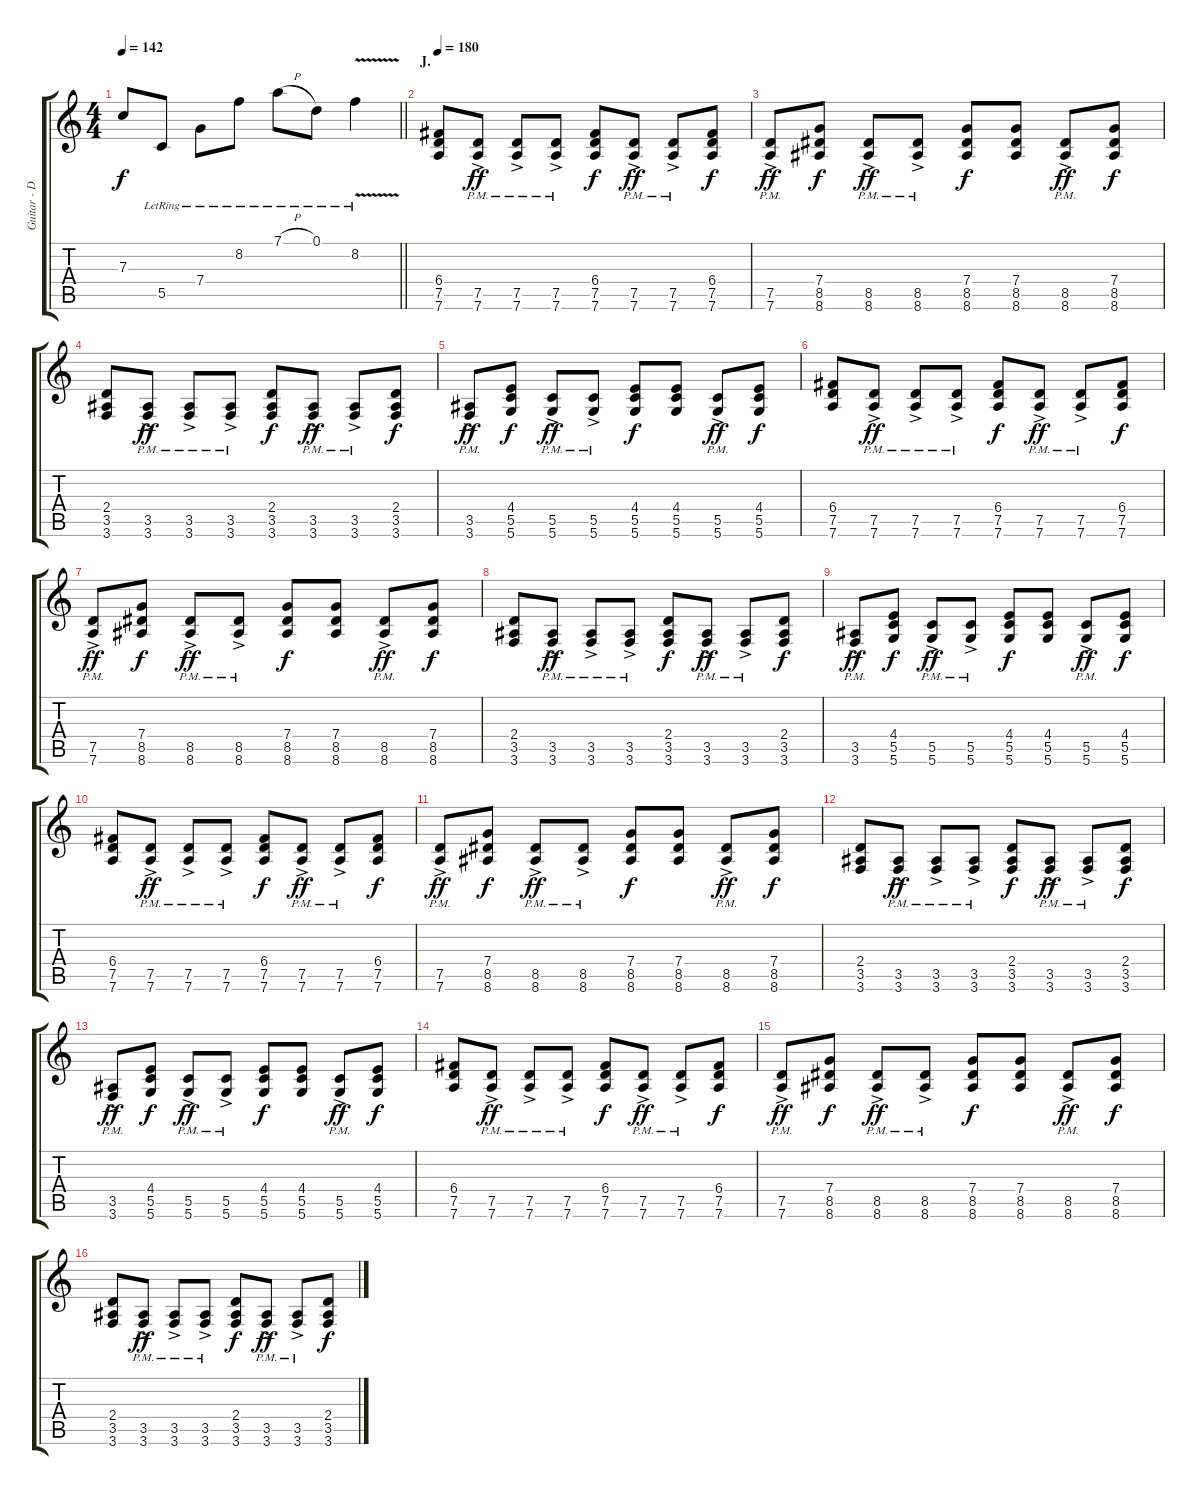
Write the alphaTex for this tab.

\track ("Guitar - Derek Miller" "Guitar - D") {instrument distortionguitar}
\staff {score tabs}
\tuning (D4 A3 F3 C3 G2 D2) {hide}
\ts (4 4)
\tempo 142
\clef g2
\barLineRight lightlight
\ks c
7.3{t}.8{dy f} 5.5{lr}.8 7.4{lr}.8 8.2{lr}.8 7.1{h lr}.8 0.1{lr}.8 8.2{v lr}.4 |
\section ("" "J.")
\tempo 180
(6.4 7.5 7.6).8{volume 13 balance 15 instrument distortionguitar} (7.5{ac pm} 7.6{ac pm}).8{dy ff} (7.5{ac pm} 7.6{ac pm}).8 (7.5{ac pm} 7.6{ac pm}).8 (6.4 7.5 7.6).8{dy f} (7.5{ac pm} 7.6{ac pm}).8{dy ff} (7.5{ac pm} 7.6{ac pm}).8 (6.4 7.5 7.6).8{dy f} |
(7.5{ac pm} 7.6{ac pm}).8{dy ff} (7.4 8.5 8.6).8{dy f} (8.5{ac pm} 8.6{ac pm}).8{dy ff} (8.5{ac pm} 8.6{ac pm}).8 (7.4 8.5 8.6).8{dy f} (7.4 8.5 8.6).8 (8.5{ac pm} 8.6{ac pm}).8{dy ff} (7.4 8.5 8.6).8{dy f} |
(2.4 3.5 3.6).8 (3.5{ac pm} 3.6{ac pm}).8{dy ff} (3.5{ac pm} 3.6{ac pm}).8 (3.5{ac pm} 3.6{ac pm}).8 (2.4 3.5 3.6).8{dy f} (3.5{ac pm} 3.6{ac pm}).8{dy ff} (3.5{ac pm} 3.6{ac pm}).8 (2.4 3.5 3.6).8{dy f} |
(3.5{ac pm} 3.6{ac pm}).8{dy ff} (4.4 5.5 5.6).8{dy f} (5.5{ac pm} 5.6{ac pm}).8{dy ff} (5.5{ac pm} 5.6{ac pm}).8 (4.4 5.5 5.6).8{dy f} (4.4 5.5 5.6).8 (5.5{ac pm} 5.6{ac pm}).8{dy ff} (4.4 5.5 5.6).8{dy f} |
(6.4 7.5 7.6).8 (7.5{ac pm} 7.6{ac pm}).8{dy ff} (7.5{ac pm} 7.6{ac pm}).8 (7.5{ac pm} 7.6{ac pm}).8 (6.4 7.5 7.6).8{dy f} (7.5{ac pm} 7.6{ac pm}).8{dy ff} (7.5{ac pm} 7.6{ac pm}).8 (6.4 7.5 7.6).8{dy f} |
(7.5{ac pm} 7.6{ac pm}).8{dy ff} (7.4 8.5 8.6).8{dy f} (8.5{ac pm} 8.6{ac pm}).8{dy ff} (8.5{ac pm} 8.6{ac pm}).8 (7.4 8.5 8.6).8{dy f} (7.4 8.5 8.6).8 (8.5{ac pm} 8.6{ac pm}).8{dy ff} (7.4 8.5 8.6).8{dy f} |
(2.4 3.5 3.6).8 (3.5{ac pm} 3.6{ac pm}).8{dy ff} (3.5{ac pm} 3.6{ac pm}).8 (3.5{ac pm} 3.6{ac pm}).8 (2.4 3.5 3.6).8{dy f} (3.5{ac pm} 3.6{ac pm}).8{dy ff} (3.5{ac pm} 3.6{ac pm}).8 (2.4 3.5 3.6).8{dy f} |
(3.5{ac pm} 3.6{ac pm}).8{dy ff} (4.4 5.5 5.6).8{dy f} (5.5{ac pm} 5.6{ac pm}).8{dy ff} (5.5{ac pm} 5.6{ac pm}).8 (4.4 5.5 5.6).8{dy f} (4.4 5.5 5.6).8 (5.5{ac pm} 5.6{ac pm}).8{dy ff} (4.4 5.5 5.6).8{dy f} |
(6.4 7.5 7.6).8 (7.5{ac pm} 7.6{ac pm}).8{dy ff} (7.5{ac pm} 7.6{ac pm}).8 (7.5{ac pm} 7.6{ac pm}).8 (6.4 7.5 7.6).8{dy f} (7.5{ac pm} 7.6{ac pm}).8{dy ff} (7.5{ac pm} 7.6{ac pm}).8 (6.4 7.5 7.6).8{dy f} |
(7.5{ac pm} 7.6{ac pm}).8{dy ff} (7.4 8.5 8.6).8{dy f} (8.5{ac pm} 8.6{ac pm}).8{dy ff} (8.5{ac pm} 8.6{ac pm}).8 (7.4 8.5 8.6).8{dy f} (7.4 8.5 8.6).8 (8.5{ac pm} 8.6{ac pm}).8{dy ff} (7.4 8.5 8.6).8{dy f} |
(2.4 3.5 3.6).8 (3.5{ac pm} 3.6{ac pm}).8{dy ff} (3.5{ac pm} 3.6{ac pm}).8 (3.5{ac pm} 3.6{ac pm}).8 (2.4 3.5 3.6).8{dy f} (3.5{ac pm} 3.6{ac pm}).8{dy ff} (3.5{ac pm} 3.6{ac pm}).8 (2.4 3.5 3.6).8{dy f} |
(3.5{ac pm} 3.6{ac pm}).8{dy ff} (4.4 5.5 5.6).8{dy f} (5.5{ac pm} 5.6{ac pm}).8{dy ff} (5.5{ac pm} 5.6{ac pm}).8 (4.4 5.5 5.6).8{dy f} (4.4 5.5 5.6).8 (5.5{ac pm} 5.6{ac pm}).8{dy ff} (4.4 5.5 5.6).8{dy f} |
(6.4 7.5 7.6).8 (7.5{ac pm} 7.6{ac pm}).8{dy ff} (7.5{ac pm} 7.6{ac pm}).8 (7.5{ac pm} 7.6{ac pm}).8 (6.4 7.5 7.6).8{dy f} (7.5{ac pm} 7.6{ac pm}).8{dy ff} (7.5{ac pm} 7.6{ac pm}).8 (6.4 7.5 7.6).8{dy f} |
(7.5{ac pm} 7.6{ac pm}).8{dy ff} (7.4 8.5 8.6).8{dy f} (8.5{ac pm} 8.6{ac pm}).8{dy ff} (8.5{ac pm} 8.6{ac pm}).8 (7.4 8.5 8.6).8{dy f} (7.4 8.5 8.6).8 (8.5{ac pm} 8.6{ac pm}).8{dy ff} (7.4 8.5 8.6).8{dy f} |
(2.4 3.5 3.6).8 (3.5{ac pm} 3.6{ac pm}).8{dy ff} (3.5{ac pm} 3.6{ac pm}).8 (3.5{ac pm} 3.6{ac pm}).8 (2.4 3.5 3.6).8{dy f} (3.5{ac pm} 3.6{ac pm}).8{dy ff} (3.5{ac pm} 3.6{ac pm}).8 (2.4 3.5 3.6).8{dy f}
